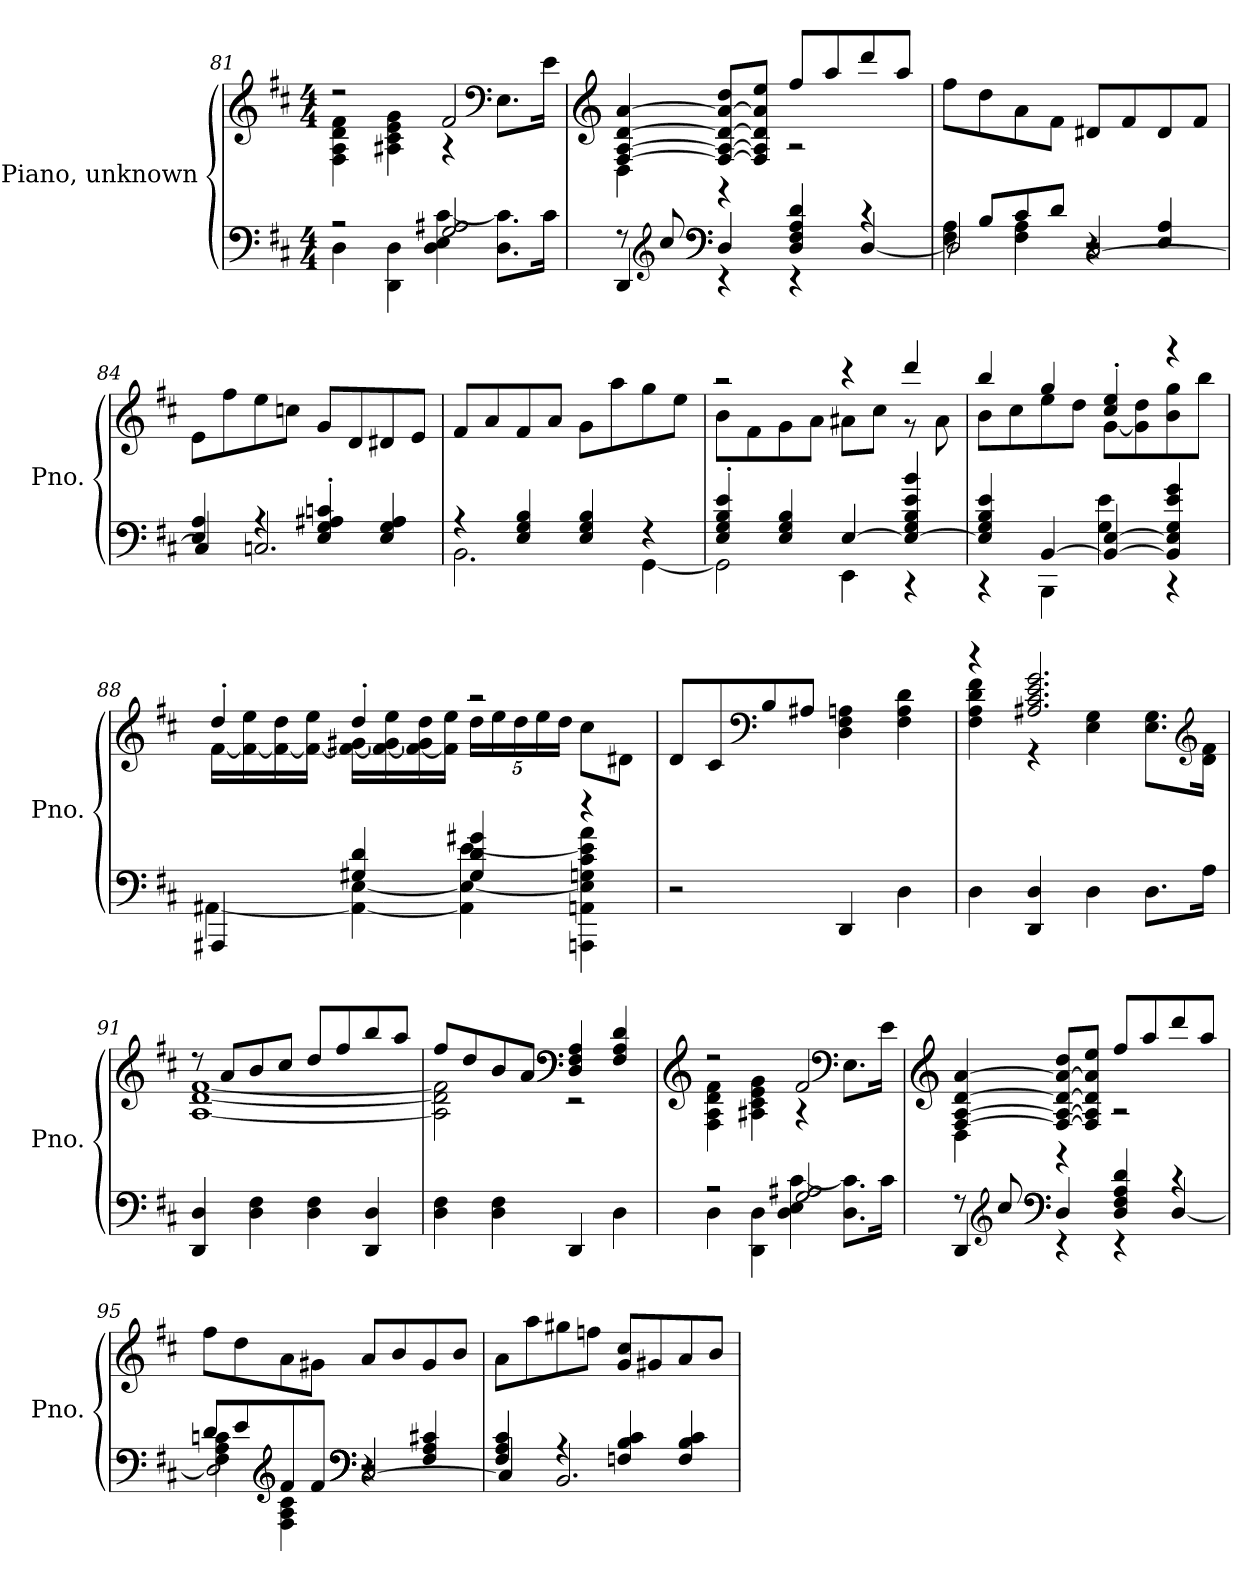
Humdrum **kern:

**kern	**kern
*part1	*part1
*staff2	*staff1
*I"Piano, unknown	*
*I'Pno.	*
*clefF4	*clefG2
*k[f#c#]	*k[f#c#]
*M4/4	*M4/4
=81	=81
*^	*^
2r	4D\	2r	4F#\ 4A\ 4d\ 4f#\
.	4DD\ 4D\	.	4A#X\ 4c#\ 4e\ 4g\
2G/ 2A#X/	4D\ 4E\ [4c#\	2f#/	4r
*	*	*clefF4	*
.	8.D\ 8.c#\]L	.	8.E\L
.	16c#\Jk	.	16e\Jk
!!LO:LB:g=z	!!
=82	=82	=82	=82
*	*	*clefG2	*
8r	4DD/	[4F#/ [4A/ [4d/ [4a/	4D\
*clefG2	*	*	*
8cc#/	.	.	.
*clefF4	*	*	*
4D/	4r	8F#/_ 8A/_ 8d/_ 8a/_ 8dd/L	4r
.	.	8F#/] 8A/] 8d/] 8a/] 8ee/J	.
4D/ 4F#/ 4A/ 4d/	4r	8ff#/L	2r
.	.	8aa/	.
4r	[4D/	8ddd/	.
.	.	8aa/J	.
*	*	*v	*v
=83	=83	=83
*	*^	*
8r	4F#\ 4A\	2D/]	8ff#\L
8B/L	.	.	8dd\
8c#/	4F#\ 4A\	.	8a\
8d/J	.	.	8f#\J
4r	2r	[2C#/	8d#X/L
.	.	.	8f#/
4E/ 4A/	.	.	8d#/
.	.	.	8f#/J
*	*v	*v	*
=84	=84	=84
4E/ 4A/	4C#/]	8e\L
.	.	8ff#\
4r	2.Cn/	8ee\
.	.	8ccn\J
4E/' 4G/' 4A#X/' 4cn/'	.	8g/L
.	.	8d/
4E/ 4G/ 4A#/	.	8d#X/
.	.	8e/J
=85	=85	=85
4r	2.BB\	8f#/L
.	.	8a/
4E/ 4G/ 4B/	.	8f#/
.	.	8a/J
4E/ 4G/ 4B/	.	8g\L
.	.	8aa\
4r	[4GG\	8gg\
.	.	8ee\J
!!LO:LB:g=z
=86	=86	=86
*	*	*^
4E/' 4G/' 4B/' 4e/'	2GG\]	2r	8b\L
.	.	.	8f#\
4E/ 4G/ 4B/	.	.	8g\
.	.	.	8a\J
[4E/	4EE\	4r	8a#X\L
.	.	.	8cc#\J
4E/_ 4G/ 4B/ 4e/ 4b/	4r	4ddd/	8r
.	.	.	8a#\
=87	=87	=87	=87
4E/] 4G/ 4B/ 4e/	4r	4bb/	8b\L
.	.	.	8cc#\
[4BB/	4BBB\	4gg/	8ee\
.	.	.	8dd\J
4BB/_ [4E/	4G\ 4e\	4cc#/' 4ee/'	[8g\L
.	.	.	8g\] 8dd\
4BB/] 4E/] 4G/ 4e/ 4g/	4r	4r	8b\ 8gg\
.	.	.	8bb\J
=88	=88	=88	=88
4AAA#X/	[4AA#X\	4dd'/	[16f#\LL
.	.	.	16f#\_ 16ee\
.	.	.	16f#\_ 16dd\
.	.	.	16f#\_ 16ee\JJ
4G#X/ 4d/	4AA#\_ [4E\	4dd'/	16f#\_ [16g#X\LL
.	.	.	16f#\_ 16g#\_ 16ee\
.	.	.	16f#\_ 16g#\] 16dd\
.	.	.	16f#\] 16ee\JJ
*	*	*	*Xbrackettup
4G#/ 4d/ 4g#X/	4AA#\] 4E\_ [4e\	2r	20dd\LL
.	.	.	20ee\
.	.	.	20dd\
.	.	.	20ee\
.	.	.	20dd\JJ
4r	4AAAn\ 4AAn\ 4E\] 4Gn\ 4c#\ 4e\] 4a\	.	8cc#\L
.	.	.	8d#X\J
*v	*v	*	*
*	*v	*v
!!LO:LB:g=z
=89	=89
2r	8d/L
.	8c#/
*	*clefF4
.	8B/
.	8A#X/J
4DD/	4D\ 4F#\ 4An\
4D\	4F#\ 4A\ 4d\
=90	=90
*	*^
4D\	4r	4F#\ 4A\ 4d\ 4f#\
4DD/ 4D/	2.A#X/ 2.c#/ 2.e/ 2.g/	4r
4D\	.	4E\ 4G\
8.D\L	.	8.E\ 8.G\L
*	*clefG2	*
16A\Jk	.	16d\ 16f#\Jk
=91	=91	=91
4DD/ 4D/	8r	[1A [1d [1f#
.	8a/L	.
4D\ 4F#\	8b/	.
.	8cc#/J	.
4D\ 4F#\	8dd/L	.
.	8ff#/	.
4DD/ 4D/	8bb/	.
.	8aa/J	.
=92	=92	=92
4D\ 4F#\	8ff#/L	2A\] 2d\] 2f#\]
.	8dd/	.
4D\ 4F#\	8b/	.
.	8a/J	.
*	*clefF4	*
4DD/	4D/ 4F#/ 4A/	2r
4D\	4F#/ 4A/ 4d/	.
!!LO:LB:g=z	!!
=93	=93	=93
*	*clefG2	*
*^	*	*
2r	4D\	2r	4F#\ 4A\ 4d\ 4f#\
.	4DD\ 4D\	.	4A#X\ 4c#\ 4e\ 4g\
2G/ 2A#X/	4D\ 4E\ [4c#\	2f#/	4r
*	*	*clefF4	*
.	8.D\ 8.c#\]L	.	8.E\L
.	16c#\Jk	.	16e\Jk
=94	=94	=94	=94
*	*	*clefG2	*
8r	4DD/	[4F#/ [4A/ [4d/ [4a/	4D\
*clefG2	*	*	*
8cc#/	.	.	.
*clefF4	*	*	*
4D/	4r	8F#/_ 8A/_ 8d/_ 8a/_ 8dd/L	4r
.	.	8F#/] 8A/] 8d/] 8a/] 8ee/J	.
4D/ 4F#/ 4A/ 4d/	4r	8ff#/L	2r
.	.	8aa/	.
4r	[4D/	8ddd/	.
.	.	8aa/J	.
*	*	*v	*v
=95	=95	=95
*	*^	*
8d/L	4F#\ 4A\ 4cn\	2D/]	8ff#\L
8e/	.	.	8dd\
*clefG2	*	*	*
8f#/	4F#\ 4A\ 4c\	.	8a\
8f#/J	.	.	8g#X\J
*clefF4	*	*	*
4r	2r	[2C#/	8a/L
.	.	.	8b/
4F#/ 4A/ 4c#X/	.	.	8g#/
.	.	.	8b/J
*	*v	*v	*
!!LO:LB:g=z
=96	=96	=96
4F#/ 4A/ 4c#/	4C#/]	8a\L
.	.	8aa\
4r	2.BB/	8gg#X\
.	.	8ffn\J
4Fn/ 4B/ 4c#/	.	8g/ 8cc#/L
.	.	8g#X/
4F/ 4B/ 4c#/	.	8a/
.	.	8b/J
*v	*v	*
=	=
*-	*-
